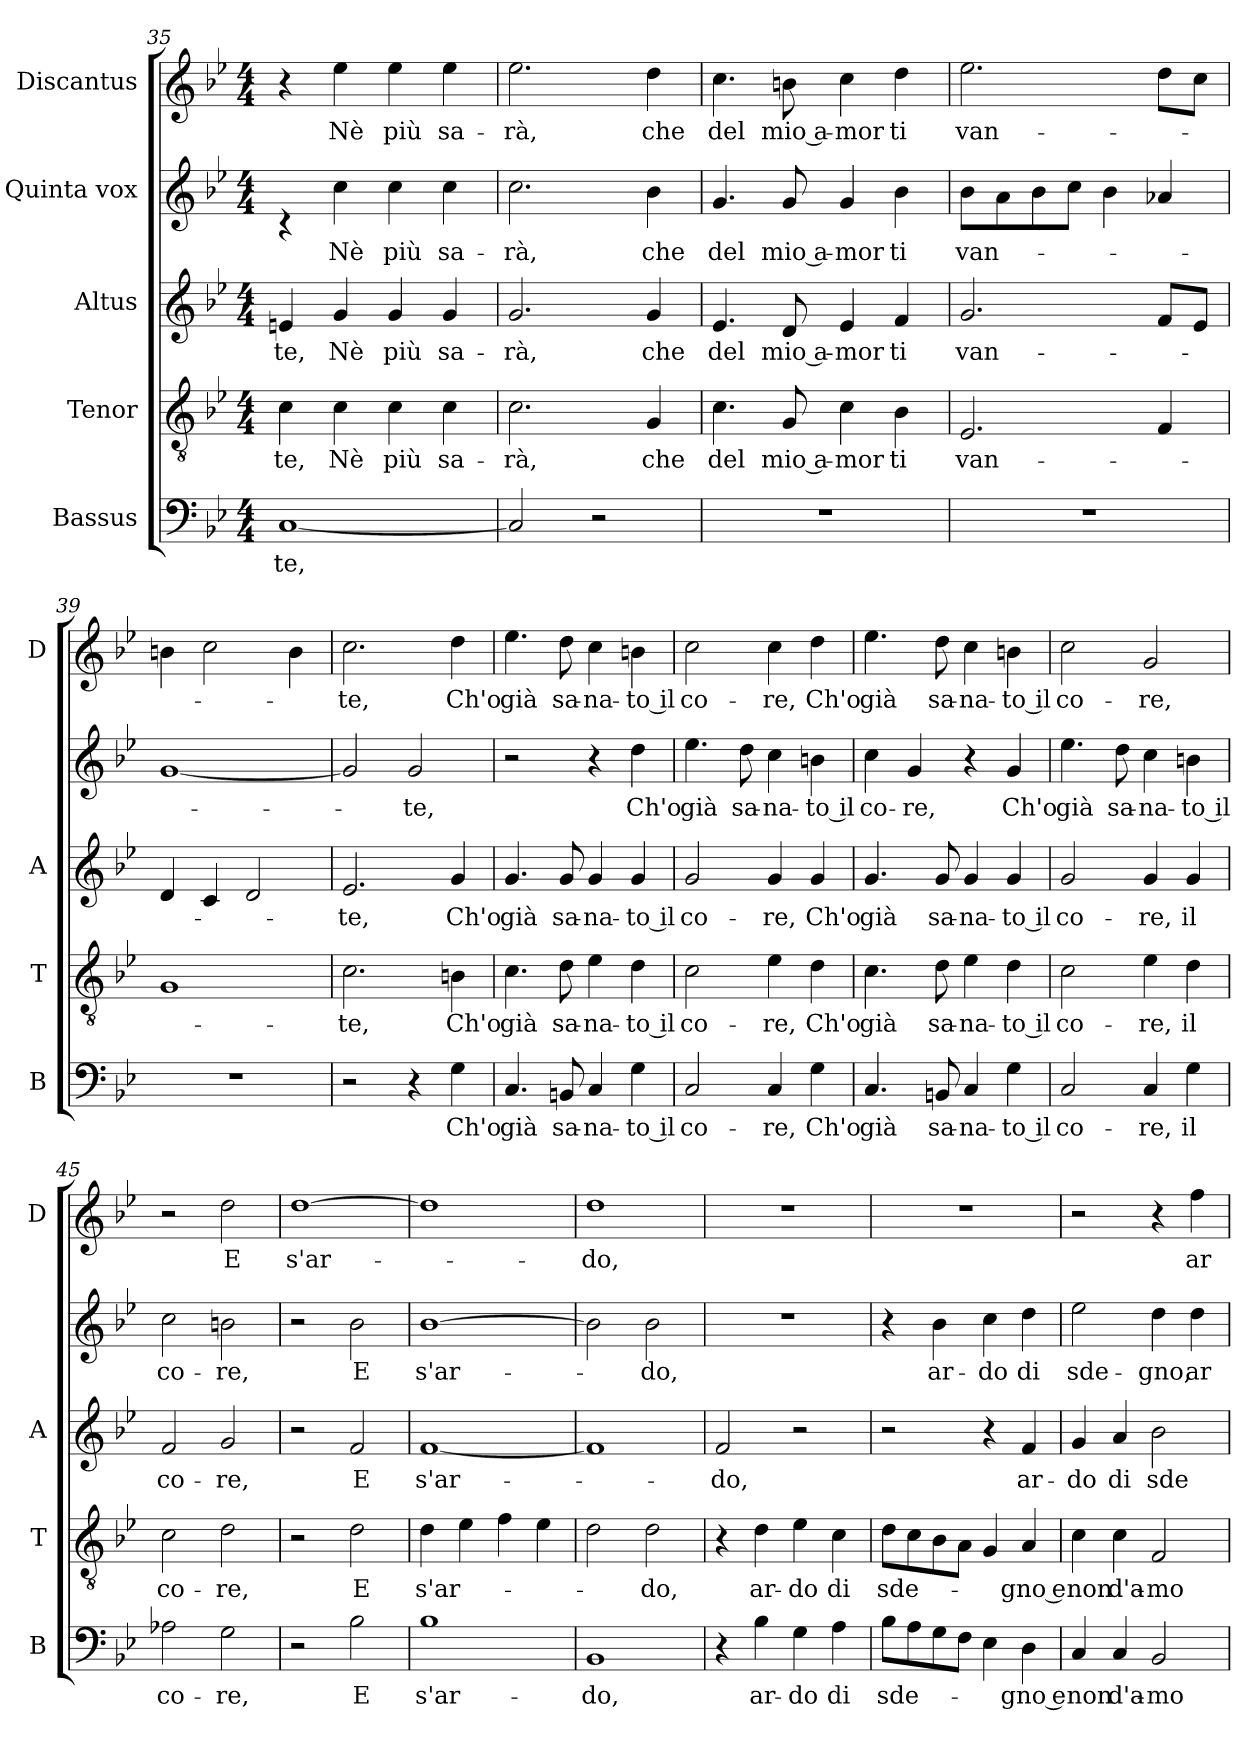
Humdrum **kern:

**kern	**text	**kern	**text	**kern	**text	**kern	**text	**kern	**text
*part5	*part5	*part4	*part4	*part3	*part3	*part2	*part2	*part1	*part1
*staff5	*staff5	*staff4	*staff4	*staff3	*staff3	*staff2	*staff2	*staff1	*staff1
*I"Bassus	*	*I"Tenor	*	*I"Altus	*	*I"Quinta vox	*	*I"Discantus	*
*I'B	*	*I'T	*	*I'A	*	*	*	*I'D	*
*clefF4	*	*clefGv2	*	*clefG2	*	*clefG2	*	*clefG2	*
*k[b-e-]	*	*k[b-e-]	*	*k[b-e-]	*	*k[b-e-]	*	*k[b-e-]	*
*B-:	*	*B-:	*	*B-:	*	*B-:	*	*B-:	*
*M4/4	*	*M4/4	*	*M4/4	*	*M4/4	*	*M4/4	*
=35	=35	=35	=35	=35	=35	=35	=35	=35	=35
!	!LO:LY:b	!	!LO:LY:b	!	!LO:LY:b	!	!	!	!
[1C	-te,	4c\	-te,	4en/	-te,	4rB	.	4r	.
!	!	!	!LO:LY:b	!	!LO:LY:b	!	!LO:LY:b	!	!LO:LY:b
.	.	4c\	Nè	4g/	Nè	4cc\	Nè	4ee-\	Nè
!	!	!	!LO:LY:b	!	!LO:LY:b	!	!LO:LY:b	!	!LO:LY:b
.	.	4c\	più	4g/	più	4cc\	più	4ee-\	più
!	!	!	!LO:LY:b	!	!LO:LY:b	!	!LO:LY:b	!	!LO:LY:b
.	.	4c\	sa-	4g/	sa-	4cc\	sa-	4ee-\	sa-
=36	=36	=36	=36	=36	=36	=36	=36	=36	=36
!	!	!	!LO:LY:b	!	!LO:LY:b	!	!LO:LY:b	!	!LO:LY:b
2C/]	.	2.c\	-rà,	2.g/	-rà,	2.cc\	-rà,	2.ee-\	-rà,
2r	.	.	.	.	.	.	.	.	.
!	!	!	!LO:LY:b	!	!LO:LY:b	!	!LO:LY:b	!	!LO:LY:b
.	.	4G/	che	4g/	che	4b-\	che	4dd\	che
=37	=37	=37	=37	=37	=37	=37	=37	=37	=37
!	!	!	!LO:LY:b	!	!LO:LY:b	!	!LO:LY:b	!	!LO:LY:b
1r	.	4.c\	del	4.e-/	del	4.g/	del	4.cc\	del
!	!	!	!LO:LY:b	!	!LO:LY:b	!	!LO:LY:b	!	!LO:LY:b
.	.	8G/	mio a-	8d/	mio a-	8g/	mio a-	8bn\	mio a-
!	!	!	!LO:LY:b	!	!LO:LY:b	!	!LO:LY:b	!	!LO:LY:b
.	.	4c\	-mor	4e-/	-mor	4g/	-mor	4cc\	-mor
!	!	!	!LO:LY:b	!	!LO:LY:b	!	!LO:LY:b	!	!LO:LY:b
.	.	4B-\	ti	4f/	ti	4b-\	ti	4dd\	ti
!!LO:PB:g=z
=38	=38	=38	=38	=38	=38	=38	=38	=38	=38
!	!	!	!LO:LY:b	!	!LO:LY:b	!	!LO:LY:b	!	!LO:LY:b
1r	.	2.E-/	van-	2.g/	van-	8b-\L	van-	2.ee-\	van-
.	.	.	.	.	.	8a\	.	.	.
.	.	.	.	.	.	8b-\	.	.	.
.	.	.	.	.	.	8cc\J	.	.	.
.	.	.	.	.	.	4b-\	.	.	.
.	.	4F/	.	8f/L	.	4a-X/	.	8dd\L	.
.	.	.	.	8e-/J	.	.	.	8cc\J	.
=39	=39	=39	=39	=39	=39	=39	=39	=39	=39
1r	.	1G	.	4d/	.	[1g	.	4bn\	.
.	.	.	.	4c/	.	.	.	2cc\	.
.	.	.	.	2d/	.	.	.	.	.
.	.	.	.	.	.	.	.	4b\	.
=40	=40	=40	=40	=40	=40	=40	=40	=40	=40
!	!	!	!LO:LY:b	!	!LO:LY:b	!	!	!	!LO:LY:b
2r	.	2.c\	-te,	2.e-/	-te,	2g/]	.	2.cc\	-te,
!	!	!	!	!	!	!	!LO:LY:b	!	!
4r	.	.	.	.	.	2g/	-te,	.	.
!	!LO:LY:b	!	!LO:LY:b	!	!LO:LY:b	!	!	!	!LO:LY:b
4G\	Ch'o	4Bn\	Ch'o	4g/	Ch'o	.	.	4dd\	Ch'o
=41	=41	=41	=41	=41	=41	=41	=41	=41	=41
!	!LO:LY:b	!	!LO:LY:b	!	!LO:LY:b	!	!	!	!LO:LY:b
4.C/	già	4.c\	già	4.g/	già	2r	.	4.ee-\	già
!	!LO:LY:b	!	!LO:LY:b	!	!LO:LY:b	!	!	!	!LO:LY:b
8BBn/	sa-	8d\	sa-	8g/	sa-	.	.	8dd\	sa-
!	!LO:LY:b	!	!LO:LY:b	!	!LO:LY:b	!	!	!	!LO:LY:b
4C/	-na-	4e-\	-na-	4g/	-na-	4r	.	4cc\	-na-
!	!LO:LY:b	!	!LO:LY:b	!	!LO:LY:b	!	!LO:LY:b	!	!LO:LY:b
4G\	-to il	4d\	-to il	4g/	-to il	4dd\	Ch'o	4bn\	-to il
=42	=42	=42	=42	=42	=42	=42	=42	=42	=42
!	!LO:LY:b	!	!LO:LY:b	!	!LO:LY:b	!	!LO:LY:b	!	!LO:LY:b
2C/	co-	2c\	co-	2g/	co-	4.ee-\	già	2cc\	co-
!	!	!	!	!	!	!	!LO:LY:b	!	!
.	.	.	.	.	.	8dd\	sa-	.	.
!	!LO:LY:b	!	!LO:LY:b	!	!LO:LY:b	!	!LO:LY:b	!	!LO:LY:b
4C/	-re,	4e-\	-re,	4g/	-re,	4cc\	-na-	4cc\	-re,
!	!LO:LY:b	!	!LO:LY:b	!	!LO:LY:b	!	!LO:LY:b	!	!LO:LY:b
4G\	Ch'o	4d\	Ch'o	4g/	Ch'o	4bn\	-to il	4dd\	Ch'o
=43	=43	=43	=43	=43	=43	=43	=43	=43	=43
!	!LO:LY:b	!	!LO:LY:b	!	!LO:LY:b	!	!LO:LY:b	!	!LO:LY:b
4.C/	già	4.c\	già	4.g/	già	4cc\	co-	4.ee-\	già
!	!	!	!	!	!	!	!LO:LY:b	!	!
.	.	.	.	.	.	4g/	-re,	.	.
!	!LO:LY:b	!	!LO:LY:b	!	!LO:LY:b	!	!	!	!LO:LY:b
8BBn/	sa-	8d\	sa-	8g/	sa-	.	.	8dd\	sa-
!	!LO:LY:b	!	!LO:LY:b	!	!LO:LY:b	!	!	!	!LO:LY:b
4C/	-na-	4e-\	-na-	4g/	-na-	4r	.	4cc\	-na-
!	!LO:LY:b	!	!LO:LY:b	!	!LO:LY:b	!	!LO:LY:b	!	!LO:LY:b
4G\	-to il	4d\	-to il	4g/	-to il	4g/	Ch'o	4bn\	-to il
=44	=44	=44	=44	=44	=44	=44	=44	=44	=44
!	!LO:LY:b	!	!LO:LY:b	!	!LO:LY:b	!	!LO:LY:b	!	!LO:LY:b
2C/	co-	2c\	co-	2g/	co-	4.ee-\	già	2cc\	co-
!	!	!	!	!	!	!	!LO:LY:b	!	!
.	.	.	.	.	.	8dd\	sa-	.	.
!	!LO:LY:b	!	!LO:LY:b	!	!LO:LY:b	!	!LO:LY:b	!	!LO:LY:b
4C/	-re,	4e-\	-re,	4g/	-re,	4cc\	-na-	2g/	-re,
!	!LO:LY:b	!	!LO:LY:b	!	!LO:LY:b	!	!LO:LY:b	!	!
4G\	il	4d\	il	4g/	il	4bn\	-to il	.	.
!!LO:LB:g=z
=45	=45	=45	=45	=45	=45	=45	=45	=45	=45
!	!LO:LY:b	!	!LO:LY:b	!	!LO:LY:b	!	!LO:LY:b	!	!
2A-X\	co-	2c\	co-	2f/	co-	2cc\	co-	2r	.
!	!LO:LY:b	!	!LO:LY:b	!	!LO:LY:b	!	!LO:LY:b	!	!LO:LY:b
2G\	-re,	2d\	-re,	2g/	-re,	2bn\	-re,	2dd\	E
=46	=46	=46	=46	=46	=46	=46	=46	=46	=46
!	!	!	!	!	!	!	!	!	!LO:LY:b
2r	.	2r	.	2r	.	2r	.	[1dd	s'ar-
!	!LO:LY:b	!	!LO:LY:b	!	!LO:LY:b	!	!LO:LY:b	!	!
2B-\	E	2d\	E	2f/	E	2b-\	E	.	.
=47	=47	=47	=47	=47	=47	=47	=47	=47	=47
!	!LO:LY:b	!	!LO:LY:b	!	!LO:LY:b	!	!LO:LY:b	!	!
1B-	s'ar-	4d\	s'ar-	[1f	s'ar-	[1b-	s'ar-	1dd]	.
.	.	4e-\	.	.	.	.	.	.	.
.	.	4f\	.	.	.	.	.	.	.
.	.	4e-\	.	.	.	.	.	.	.
=48	=48	=48	=48	=48	=48	=48	=48	=48	=48
!	!LO:LY:b	!	!	!	!	!	!	!	!LO:LY:b
1BB-	-do,	2d\	.	1f]	.	2b-\]	.	1dd	-do,
!	!	!	!LO:LY:b	!	!	!	!LO:LY:b	!	!
.	.	2d\	-do,	.	.	2b-\	-do,	.	.
=49	=49	=49	=49	=49	=49	=49	=49	=49	=49
!	!	!	!	!	!LO:LY:b	!	!	!	!
4r	.	4r	.	2f/	-do,	1r	.	1r	.
!	!LO:LY:b	!	!LO:LY:b	!	!	!	!	!	!
4B-\	ar-	4d\	ar-	.	.	.	.	.	.
!	!LO:LY:b	!	!LO:LY:b	!	!	!	!	!	!
4G\	-do	4e-\	-do	2r	.	.	.	.	.
!	!LO:LY:b	!	!LO:LY:b	!	!	!	!	!	!
4A\	di	4c\	di	.	.	.	.	.	.
=50	=50	=50	=50	=50	=50	=50	=50	=50	=50
!	!LO:LY:b	!	!LO:LY:b	!	!	!	!	!	!
8B-\L	sde-	8d\L	sde-	2r	.	4r	.	1r	.
8A\	.	8c\	.	.	.	.	.	.	.
!	!	!	!	!	!	!	!LO:LY:b	!	!
8G\	.	8B-\	.	.	.	4b-\	ar-	.	.
8F\J	.	8A\J	.	.	.	.	.	.	.
!	!	!	!	!	!	!	!LO:LY:b	!	!
4E-\	.	4G/	.	4r	.	4cc\	-do	.	.
!	!LO:LY:b	!	!LO:LY:b	!	!LO:LY:b	!	!LO:LY:b	!	!
4D\	-gno e	4A/	-gno e	4f/	ar-	4dd\	di	.	.
=51	=51	=51	=51	=51	=51	=51	=51	=51	=51
!	!LO:LY:b	!	!LO:LY:b	!	!LO:LY:b	!	!LO:LY:b	!	!
4C/	non	4c\	non	4g/	-do	2ee-\	sde-	2r	.
!	!LO:LY:b	!	!LO:LY:b	!	!LO:LY:b	!	!	!	!
4C/	d'a-	4c\	d'a-	4a/	di	.	.	.	.
!	!LO:LY:b	!	!LO:LY:b	!	!LO:LY:b	!	!LO:LY:b	!	!
2BB-/	-mo-	2F/	-mo-	2b-\	sde-	4dd\	-gno,	4r	.
!	!	!	!	!	!	!	!LO:LY:b	!	!LO:LY:b
.	.	.	.	.	.	4dd\	ar-	4ff\	ar-
=	=	=	=	=	=	=	=	=	=
*-	*-	*-	*-	*-	*-	*-	*-	*-	*-
